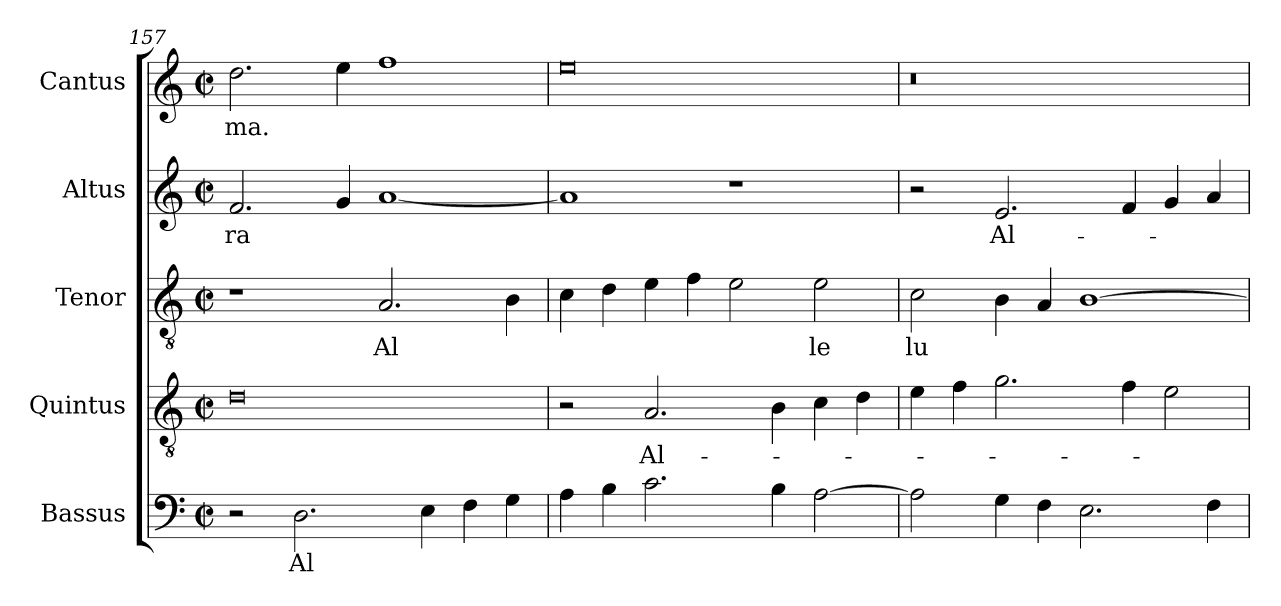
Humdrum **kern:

**kern	**text	**kern	**text	**kern	**text	**kern	**text	**kern	**text
*part5	*part5	*part4	*part4	*part3	*part3	*part2	*part2	*part1	*part1
*staff5	*staff5	*staff4	*staff4	*staff3	*staff3	*staff2	*staff2	*staff1	*staff1
*I"Bassus	*	*I"Quintus	*	*I"Tenor	*	*I"Altus	*	*I"Cantus	*
*clefF4	*	*clefGv2	*	*clefGv2	*	*clefG2	*	*clefG2	*
*	*	*	*	*	*	*k[]	*	*k[]	*
*	*	*	*	*	*	*C:	*	*C:	*
*M2/2	*	*M2/2	*	*M2/2	*	*M2/2	*	*M2/2	*
*met(c|)	*	*met(c|)	*	*met(c|)	*	*met(c|)	*	*met(c|)	*
=157	=157	=157	=157	=157	=157	=157	=157	=157	=157
!	!	!	!	!	!	!	!LO:LY:b:cj	!	!LO:LY:b
2r	.	0d	.	1r	.	2.f/	-ra	2.dd\	ma.
!	!LO:LY:b:cj	!	!	!	!	!	!	!	!
2.D\	Al	.	.	.	.	.	.	.	.
.	.	.	.	.	.	4g/	.	4ee\	.
!	!	!	!	!	!LO:LY:b:cj	!	!	!	!
.	.	.	.	2.A/	Al	[<1a	.	1ff	.
4E\	.	.	.	.	.	.	.	.	.
4F\	.	.	.	.	.	.	.	.	.
4G\	.	.	.	4B\	.	.	.	.	.
=158	=158	=158	=158	=158	=158	=158	=158	=158	=158
4A\	.	2r	.	4c\	.	1a]	.	0ee	.
4B\	.	.	.	4d\	.	.	.	.	.
!	!	!	!LO:LY:b:cj	!	!	!	!	!	!
2.c\	.	2.A/	Al-	4e\	.	.	.	.	.
.	.	.	.	4f\	.	.	.	.	.
.	.	.	.	2e\	.	1r	.	.	.
4B\	.	4B\	.	.	.	.	.	.	.
!	!	!	!	!	!LO:LY:b:cj	!	!	!	!
[>2A\	.	4c\	.	2e\	le	.	.	.	.
.	.	4d\	.	.	.	.	.	.	.
=159	=159	=159	=159	=159	=159	=159	=159	=159	=159
!	!	!	!	!	!LO:LY:b:cj	!	!	!	!
2A\]	.	4e\	.	2c\	lu	2r	.	0r	.
.	.	4f\	.	.	.	.	.	.	.
!	!	!	!	!	!	!	!LO:LY:b:cj	!	!
4G\	.	2.g\	.	4B\	.	2.e/	Al-	.	.
4F\	.	.	.	4A/	.	.	.	.	.
2.E\	.	.	.	[>1B	.	.	.	.	.
.	.	4f\	.	.	.	4f/	.	.	.
.	.	2e\	.	.	.	4g/	.	.	.
4F\	.	.	.	.	.	4a/	.	.	.
=	=	=	=	=	=	=	=	=	=
*-	*-	*-	*-	*-	*-	*-	*-	*-	*-
